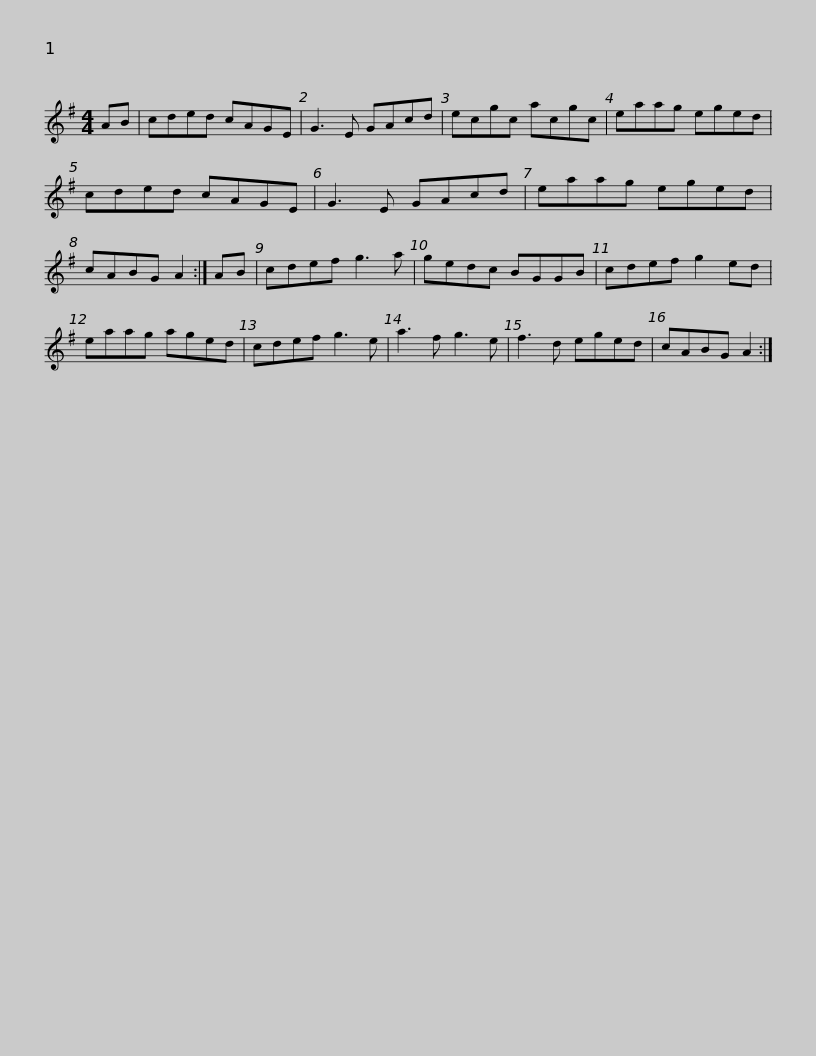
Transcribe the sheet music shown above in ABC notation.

X:1
L:1/8
M:4/4
I:linebreak $
K:G
V:1 treble
V:1
 AB | cded cAGE | G3 E GAcd | ecgc acgc | eaag eged | %5
 cded cAGE |$ G3 E GAcd | eaag eged | cABG A2 :| AB | %10
 cdef g3 a | gedc BGGB | cdef g2 ed |$ eaag aged | cdef g3 e | %15
 a3 f g3 e | f3 d eged | cABG A2 :| %18
